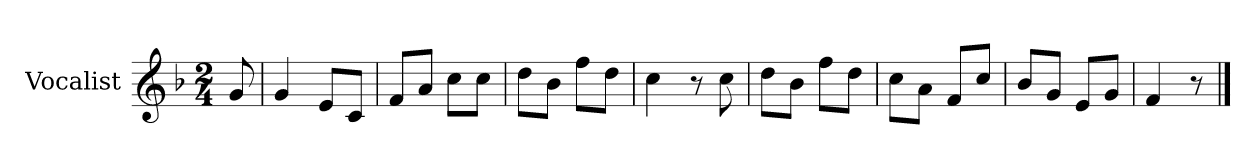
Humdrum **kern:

**kern
*part1
*staff1
*I"Vocalist
*k[b-]
*F:
*M2/4
=
8g
=1
4g
8eL
8cJ
=2
8fL
8aJ
8ccL
8ccJ
=3
8ddL
8b-J
8ffL
8ddJ
=4
4cc
8r
8cc
=5
8ddL
8b-J
8ffL
8ddJ
=6
8ccL
8aJ
8fL
8ccJ
=7
8b-L
8gJ
8eL
8gJ
=8
4f
8r
==
*-
